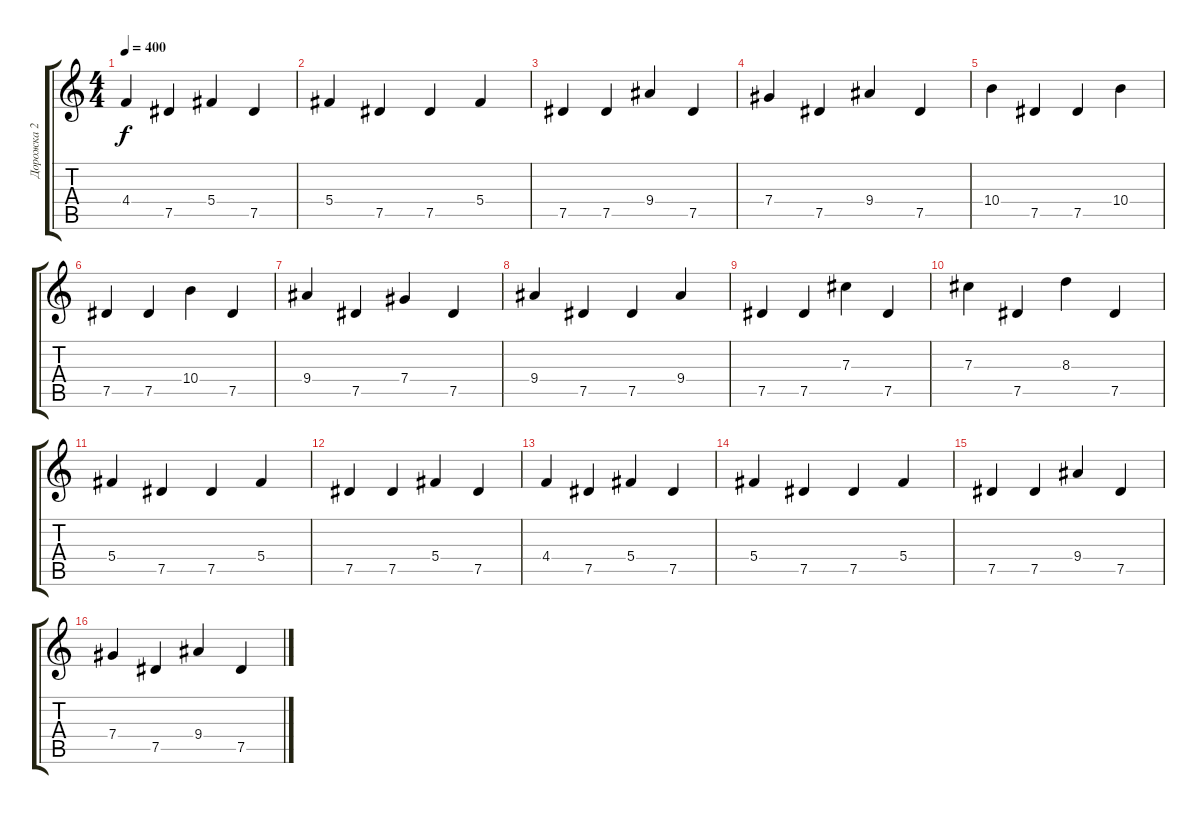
\track ("Дорожка 2" "Дорожка 2") {instrument overdrivenguitar}
\staff {score tabs}
\tuning (Eb4 Bb3 Gb3 Db3 Ab2 Eb2) {hide}
\ts (4 4)
\tempo 400
\clef g2
\ks c
4.4.4{dy f} 7.5.4 5.4.4 7.5.4 |
5.4.4 7.5.4 7.5.4 5.4.4 |
7.5.4 7.5.4 9.4.4 7.5.4 |
7.4.4 7.5.4 9.4.4 7.5.4 |
10.4.4 7.5.4 7.5.4 10.4.4 |
7.5.4 7.5.4 10.4.4 7.5.4 |
9.4.4 7.5.4 7.4.4 7.5.4 |
9.4.4 7.5.4 7.5.4 9.4.4 |
7.5.4 7.5.4 7.3.4 7.5.4 |
7.3.4 7.5.4 8.3.4 7.5.4 |
5.4.4 7.5.4 7.5.4 5.4.4 |
7.5.4 7.5.4 5.4.4 7.5.4 |
4.4.4 7.5.4 5.4.4 7.5.4 |
5.4.4 7.5.4 7.5.4 5.4.4 |
7.5.4 7.5.4 9.4.4 7.5.4 |
7.4.4 7.5.4 9.4.4 7.5.4
